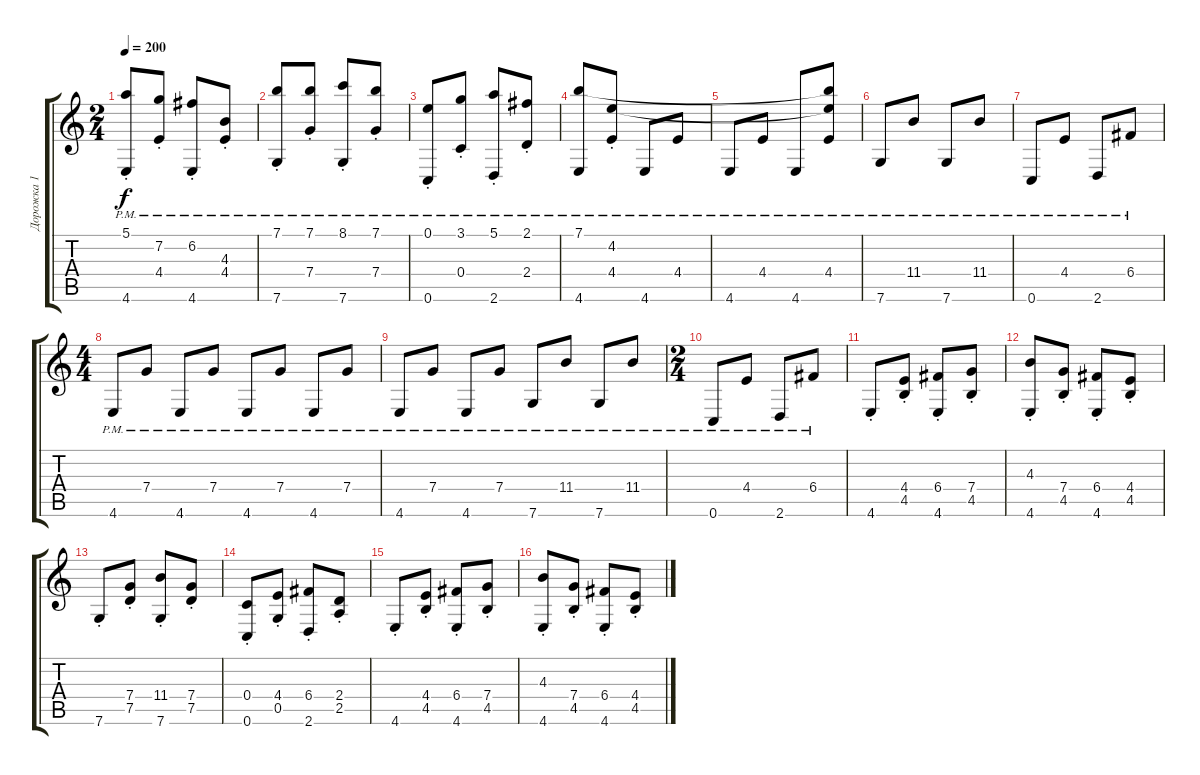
\track ("Дорожка 1" "Дорожка 1") {instrument acousticguitarsteel}
\staff {score tabs}
\tuning (E4 C4 G3 C3 G2 C2) {hide}
\ts (2 4)
\tempo 200
\clef g2
\ks c
(5.1{st} 4.6{pm}).8{dy f} (7.2{st} 4.4{pm}).8 (6.2{st} 4.6{pm}).8 (4.3{st} 4.4{pm}).8 |
(7.1{st} 7.6{pm}).8 (7.1{st} 7.4{pm}).8 (8.1{st} 7.6{pm}).8 (7.1{st} 7.4{pm}).8 |
(0.1{st} 0.6{pm}).8 (3.1{st} 0.4{pm}).8 (5.1{st} 2.6{pm}).8 (2.1{st} 2.4{pm}).8 |
(7.1 4.6{pm}).8 (4.2{st} 4.4{pm}).8 4.6{pm}.8 4.4{pm}.8 |
4.6{pm}.8 4.4{pm}.8 4.6{pm}.8 (7.1{t} 4.2{t} 4.4{pm}).8 |
7.6{pm}.8 11.4{pm}.8 7.6{pm}.8 11.4{pm}.8 |
0.6{pm}.8 4.4{pm}.8 2.6{pm}.8 6.4{pm}.8 |
\ts (4 4)
4.6{pm}.8 7.4{pm}.8 4.6{pm}.8 7.4{pm}.8 4.6{pm}.8 7.4{pm}.8 4.6{pm}.8 7.4{pm}.8 |
4.6{pm}.8 7.4{pm}.8 4.6{pm}.8 7.4{pm}.8 7.6{pm}.8 11.4{pm}.8 7.6{pm}.8 11.4{pm}.8 |
\ts (2 4)
0.6{pm}.8 4.4{pm}.8 2.6{pm}.8 6.4{pm}.8 |
4.6{st}.8 (4.4{st} 4.5{st}).8 (6.4{st} 4.6{st}).8 (7.4{st} 4.5{st}).8 |
(4.3{st} 4.6{st}).8 (7.4{st} 4.5{st}).8 (6.4{st} 4.6{st}).8 (4.4{st} 4.5{st}).8 |
7.6{st}.8 (7.4{st} 7.5{st}).8 (11.4{st} 7.6{st}).8 (7.4{st} 7.5{st}).8 |
(0.4{st} 0.6{st}).8 (4.4{st} 0.5{st}).8 (6.4{st} 2.6{st}).8 (2.4{st} 2.5{st}).8 |
4.6{st}.8 (4.4{st} 4.5{st}).8 (6.4{st} 4.6{st}).8 (7.4{st} 4.5{st}).8 |
(4.3{st} 4.6{st}).8 (7.4{st} 4.5{st}).8 (6.4{st} 4.6{st}).8 (4.4{st} 4.5{st}).8
